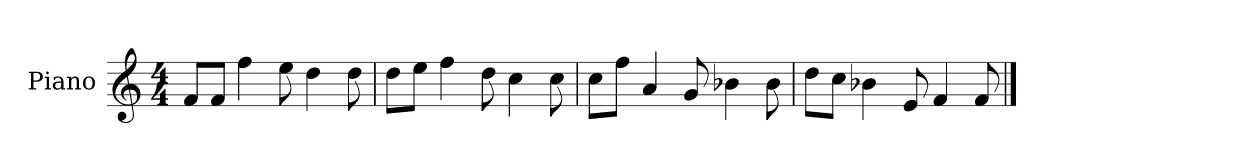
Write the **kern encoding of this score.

**kern
*part1
*staff1
*I"Piano
*I'P-no
*clefG2
*k[]
*M4/4
*MM90
=1
8f/L
8f/J
4ff\
8ee\
4dd\
8dd\
=2
8dd\L
8ee\J
4ff\
8dd\
4cc\
8cc\
=3
8cc\L
8ff\J
4a/
8g/
4b-X\
8b-\
=4
8dd\L
8cc\J
4b-X\
8e/
4f/
8f/
==
*-
